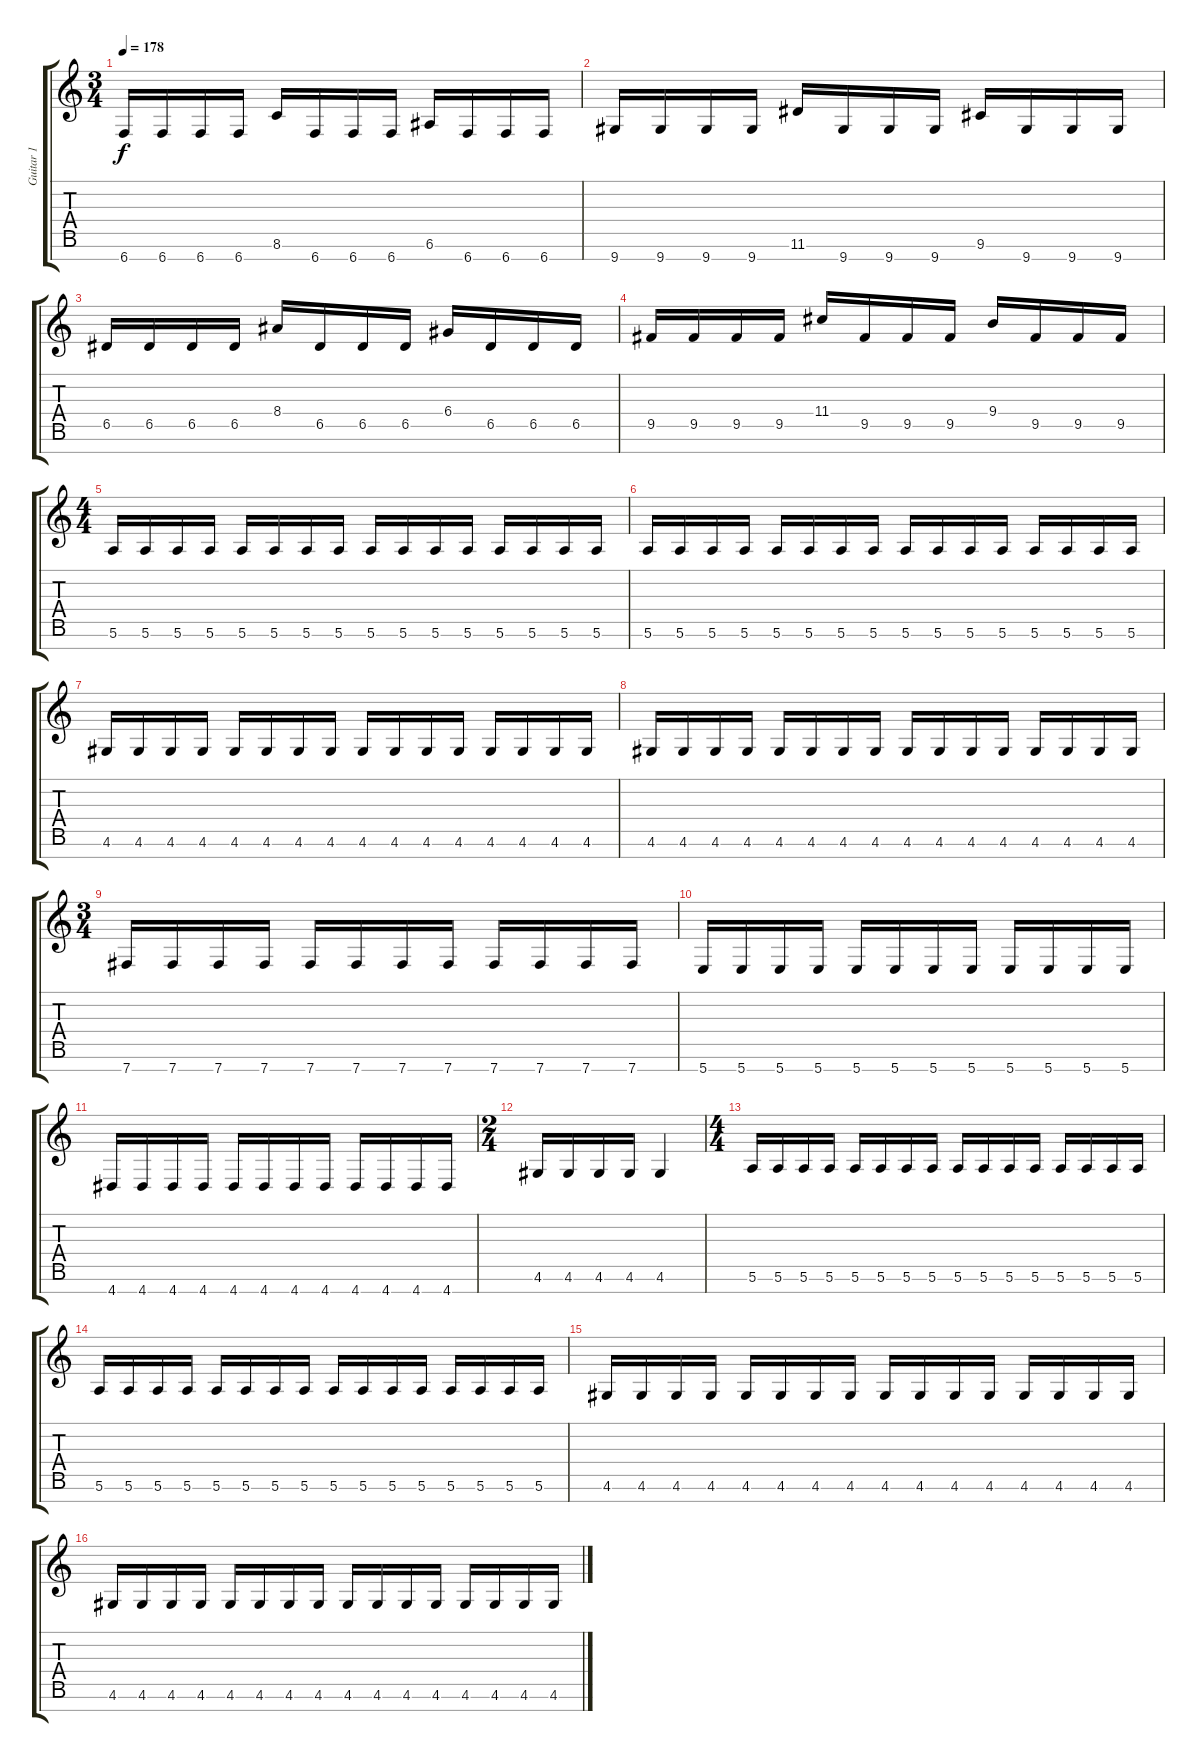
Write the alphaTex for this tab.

\track ("Guitar 1" "Guitar 1") {instrument distortionguitar}
\staff {score tabs}
\tuning (E4 B3 G3 D3 A2 E2 B1) {hide}
\ts (3 4)
\tempo 178
\clef g2
\ks c
6.7.16{dy f} 6.7.16 6.7.16 6.7.16 8.6.16 6.7.16 6.7.16 6.7.16 6.6.16 6.7.16 6.7.16 6.7.16 |
9.7.16 9.7.16 9.7.16 9.7.16 11.6.16 9.7.16 9.7.16 9.7.16 9.6.16 9.7.16 9.7.16 9.7.16 |
6.5.16 6.5.16 6.5.16 6.5.16 8.4.16 6.5.16 6.5.16 6.5.16 6.4.16 6.5.16 6.5.16 6.5.16 |
9.5.16 9.5.16 9.5.16 9.5.16 11.4.16 9.5.16 9.5.16 9.5.16 9.4.16 9.5.16 9.5.16 9.5.16 |
\ts (4 4)
5.6.16 5.6.16 5.6.16 5.6.16 5.6.16 5.6.16 5.6.16 5.6.16 5.6.16 5.6.16 5.6.16 5.6.16 5.6.16 5.6.16 5.6.16 5.6.16 |
5.6.16 5.6.16 5.6.16 5.6.16 5.6.16 5.6.16 5.6.16 5.6.16 5.6.16 5.6.16 5.6.16 5.6.16 5.6.16 5.6.16 5.6.16 5.6.16 |
4.6.16 4.6.16 4.6.16 4.6.16 4.6.16 4.6.16 4.6.16 4.6.16 4.6.16 4.6.16 4.6.16 4.6.16 4.6.16 4.6.16 4.6.16 4.6.16 |
4.6.16 4.6.16 4.6.16 4.6.16 4.6.16 4.6.16 4.6.16 4.6.16 4.6.16 4.6.16 4.6.16 4.6.16 4.6.16 4.6.16 4.6.16 4.6.16 |
\ts (3 4)
7.7.16 7.7.16 7.7.16 7.7.16 7.7.16 7.7.16 7.7.16 7.7.16 7.7.16 7.7.16 7.7.16 7.7.16 |
5.7.16 5.7.16 5.7.16 5.7.16 5.7.16 5.7.16 5.7.16 5.7.16 5.7.16 5.7.16 5.7.16 5.7.16 |
4.7.16 4.7.16 4.7.16 4.7.16 4.7.16 4.7.16 4.7.16 4.7.16 4.7.16 4.7.16 4.7.16 4.7.16 |
\ts (2 4)
4.6.16 4.6.16 4.6.16 4.6.16 4.6.4 |
\ts (4 4)
5.6.16 5.6.16 5.6.16 5.6.16 5.6.16 5.6.16 5.6.16 5.6.16 5.6.16 5.6.16 5.6.16 5.6.16 5.6.16 5.6.16 5.6.16 5.6.16 |
5.6.16 5.6.16 5.6.16 5.6.16 5.6.16 5.6.16 5.6.16 5.6.16 5.6.16 5.6.16 5.6.16 5.6.16 5.6.16 5.6.16 5.6.16 5.6.16 |
4.6.16 4.6.16 4.6.16 4.6.16 4.6.16 4.6.16 4.6.16 4.6.16 4.6.16 4.6.16 4.6.16 4.6.16 4.6.16 4.6.16 4.6.16 4.6.16 |
4.6.16 4.6.16 4.6.16 4.6.16 4.6.16 4.6.16 4.6.16 4.6.16 4.6.16 4.6.16 4.6.16 4.6.16 4.6.16 4.6.16 4.6.16 4.6.16
